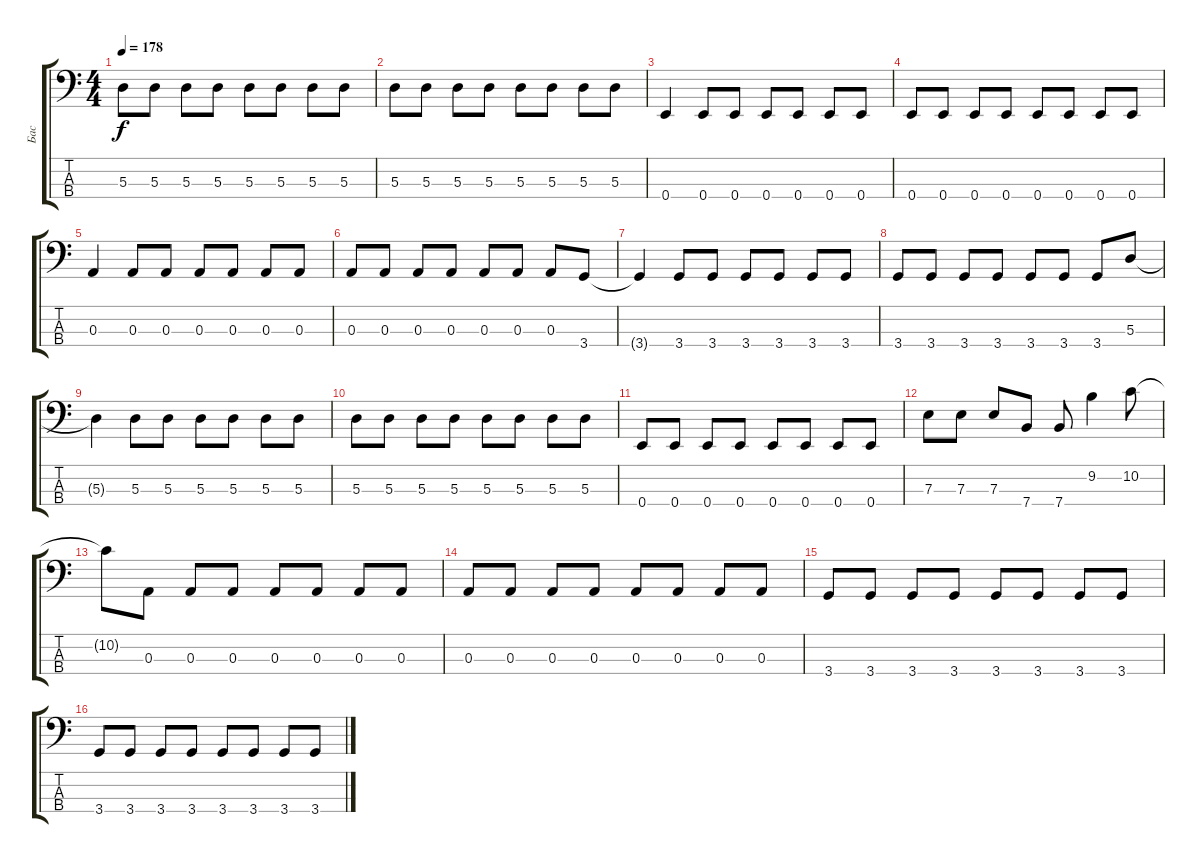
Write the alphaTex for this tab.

\track ("Бас" "Бас") {instrument electricbasspick}
\staff {score tabs}
\tuning (G2 D2 A1 E1) {hide}
\ts (4 4)
\tempo 178
\clef f4
\ks c
5.3.8{dy f} 5.3.8 5.3.8 5.3.8 5.3.8 5.3.8 5.3.8 5.3.8 |
5.3.8 5.3.8 5.3.8 5.3.8 5.3.8 5.3.8 5.3.8 5.3.8 |
0.4.4 0.4.8 0.4.8 0.4.8 0.4.8 0.4.8 0.4.8 |
0.4.8 0.4.8 0.4.8 0.4.8 0.4.8 0.4.8 0.4.8 0.4.8 |
0.3.4 0.3.8 0.3.8 0.3.8 0.3.8 0.3.8 0.3.8 |
0.3.8 0.3.8 0.3.8 0.3.8 0.3.8 0.3.8 0.3.8 3.4.8 |
3.4{t}.4 3.4.8 3.4.8 3.4.8 3.4.8 3.4.8 3.4.8 |
3.4.8 3.4.8 3.4.8 3.4.8 3.4.8 3.4.8 3.4.8 5.3.8 |
5.3{t}.4 5.3.8 5.3.8 5.3.8 5.3.8 5.3.8 5.3.8 |
5.3.8 5.3.8 5.3.8 5.3.8 5.3.8 5.3.8 5.3.8 5.3.8 |
0.4.8 0.4.8 0.4.8 0.4.8 0.4.8 0.4.8 0.4.8 0.4.8 |
7.3.8 7.3.8 7.3.8 7.4.8 7.4.8 9.2.4 10.2.8 |
10.2{t}.8 0.3.8 0.3.8 0.3.8 0.3.8 0.3.8 0.3.8 0.3.8 |
0.3.8 0.3.8 0.3.8 0.3.8 0.3.8 0.3.8 0.3.8 0.3.8 |
3.4.8 3.4.8 3.4.8 3.4.8 3.4.8 3.4.8 3.4.8 3.4.8 |
3.4.8 3.4.8 3.4.8 3.4.8 3.4.8 3.4.8 3.4.8 3.4.8
